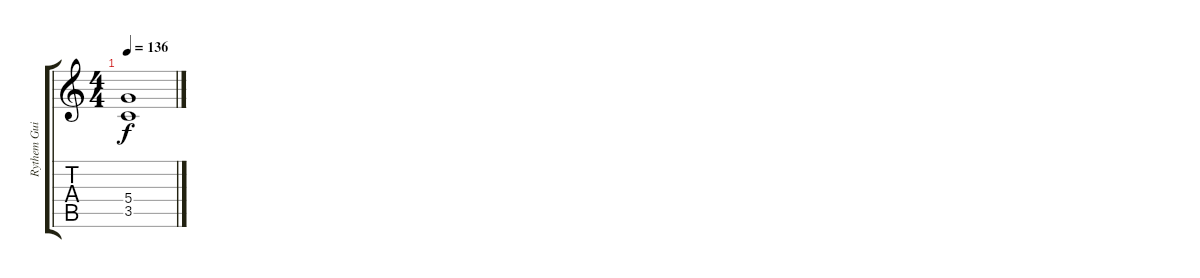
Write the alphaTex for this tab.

\track ("Rythem Guitar" "Rythem Gui") {instrument acousticguitarnylon}
\staff {score tabs}
\tuning (E4 B3 G3 D3 A2 E2) {hide}
\ts (4 4)
\tempo 136
\clef g2
\ks c
(5.4 3.5).1{dy f}
